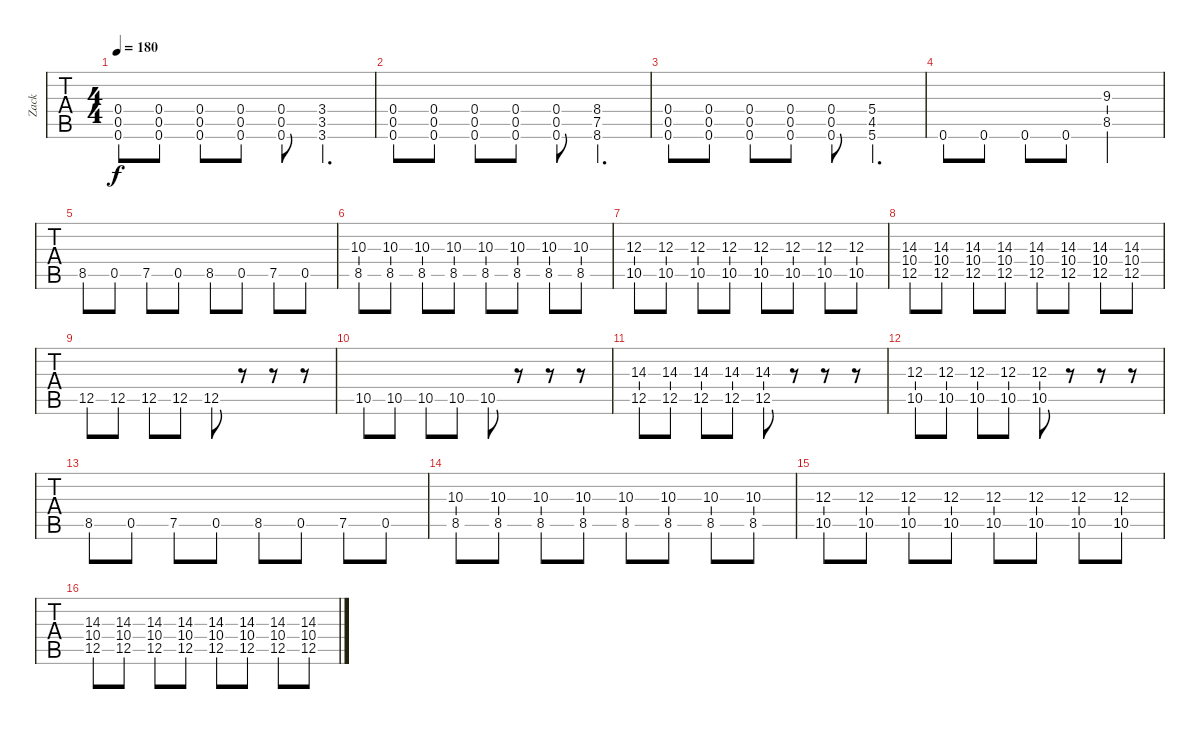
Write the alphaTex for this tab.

\track ("Zack" "Zack") {instrument distortionguitar}
\staff {tabs}
\tuning (D4 A3 F3 C3 G2 C2) {hide}
\ts (4 4)
\tempo 180
\clef g2
\ks c
(0.4 0.5 0.6).8{dy f} (0.4 0.5 0.6).8 (0.4 0.5 0.6).8 (0.4 0.5 0.6).8 (0.4 0.5 0.6).8 (3.4 3.5 3.6).4{d} |
(0.4 0.5 0.6).8 (0.4 0.5 0.6).8 (0.4 0.5 0.6).8 (0.4 0.5 0.6).8 (0.4 0.5 0.6).8 (8.4 7.5 8.6).4{d} |
(0.4 0.5 0.6).8 (0.4 0.5 0.6).8 (0.4 0.5 0.6).8 (0.4 0.5 0.6).8 (0.4 0.5 0.6).8 (5.4 4.5 5.6).4{d} |
0.6.8 0.6.8 0.6.8 0.6.8 (9.3 8.5).2 |
8.5.8 0.5.8 7.5.8 0.5.8 8.5.8 0.5.8 7.5.8 0.5.8 |
(10.3 8.5).8 (10.3 8.5).8 (10.3 8.5).8 (10.3 8.5).8 (10.3 8.5).8 (10.3 8.5).8 (10.3 8.5).8 (10.3 8.5).8 |
(12.3 10.5).8 (12.3 10.5).8 (12.3 10.5).8 (12.3 10.5).8 (12.3 10.5).8 (12.3 10.5).8 (12.3 10.5).8 (12.3 10.5).8 |
(14.3 10.4 12.5).8 (14.3 10.4 12.5).8 (14.3 10.4 12.5).8 (14.3 10.4 12.5).8 (14.3 10.4 12.5).8 (14.3 10.4 12.5).8 (14.3 10.4 12.5).8 (14.3 10.4 12.5).8 |
12.5.8 12.5.8 12.5.8 12.5.8 12.5.8 r.8 r.8 r.8 |
10.5.8 10.5.8 10.5.8 10.5.8 10.5.8 r.8 r.8 r.8 |
(14.3 12.5).8 (14.3 12.5).8 (14.3 12.5).8 (14.3 12.5).8 (14.3 12.5).8 r.8 r.8 r.8 |
(12.3 10.5).8 (12.3 10.5).8 (12.3 10.5).8 (12.3 10.5).8 (12.3 10.5).8 r.8 r.8 r.8 |
8.5.8 0.5.8 7.5.8 0.5.8 8.5.8 0.5.8 7.5.8 0.5.8 |
(10.3 8.5).8 (10.3 8.5).8 (10.3 8.5).8 (10.3 8.5).8 (10.3 8.5).8 (10.3 8.5).8 (10.3 8.5).8 (10.3 8.5).8 |
(12.3 10.5).8 (12.3 10.5).8 (12.3 10.5).8 (12.3 10.5).8 (12.3 10.5).8 (12.3 10.5).8 (12.3 10.5).8 (12.3 10.5).8 |
(14.3 10.4 12.5).8 (14.3 10.4 12.5).8 (14.3 10.4 12.5).8 (14.3 10.4 12.5).8 (14.3 10.4 12.5).8 (14.3 10.4 12.5).8 (14.3 10.4 12.5).8 (14.3 10.4 12.5).8
